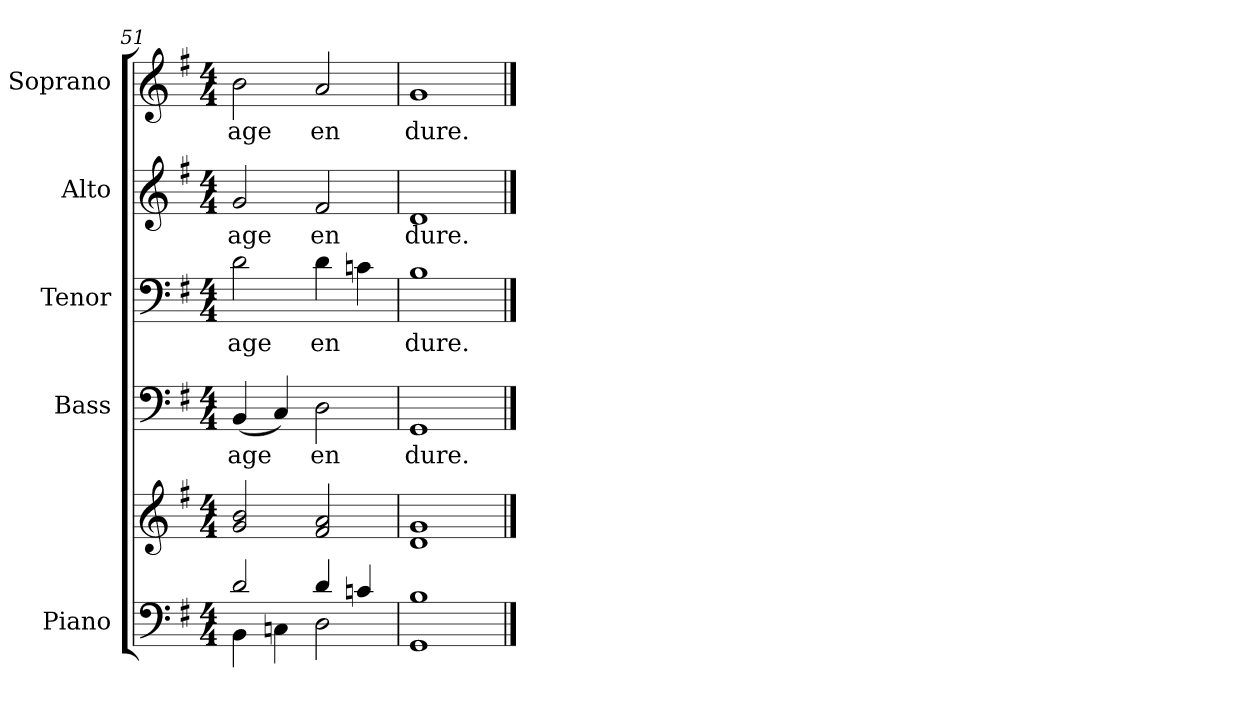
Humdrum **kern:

**kern	**kern	**kern	**text	**kern	**text	**kern	**text	**kern	**text
*part5	*part5	*part4	*part4	*part3	*part3	*part2	*part2	*part1	*part1
*staff6	*staff5	*staff4	*staff4	*staff3	*staff3	*staff2	*staff2	*staff1	*staff1
*I"Piano	*	*I"Bass	*	*I"Tenor	*	*I"Alto	*	*I"Soprano	*
*I'Pno.	*	*I'B.	*	*I'T.	*	*I'A.	*	*I'S.	*
*clefF4	*clefG2	*clefF4	*	*clefF4	*	*clefG2	*	*clefG2	*
*k[f#]	*k[f#]	*k[f#]	*	*k[f#]	*	*k[f#]	*	*k[f#]	*
*G:	*G:	*G:	*	*G:	*	*G:	*	*G:	*
*M4/4	*M4/4	*M4/4	*	*M4/4	*	*M4/4	*	*M4/4	*
=51	=51	=51	=51	=51	=51	=51	=51	=51	=51
*^	*	*	*	*	*	*	*	*	*
!	!	!	!	!LO:LY:b:color=#000000	!	!	!	!	!	!
!	!	!	!	!	!	!LO:LY:b:color=#000000	!	!	!	!
!	!	!	!	!	!	!	!	!LO:LY:b:color=#000000	!	!
!	!	!	!	!	!	!	!	!	!	!LO:LY:b:color=#000000
2di/	4BBi\	2gi/ 2bi	(4BBi/	age	2di\	age	2gi/	age	2bi\	age
.	4Cni\	.	4Ci/)	.	.	.	.	.	.	.
!	!	!	!	!LO:LY:b:color=#000000	!	!	!	!	!	!
!	!	!	!	!	!	!LO:LY:b:color=#000000	!	!	!	!
!	!	!	!	!	!	!	!	!LO:LY:b:color=#000000	!	!
!	!	!	!	!	!	!	!	!	!	!LO:LY:b:color=#000000
4di/	2Di\	2f#i/ 2ai	2Di\	en	4di\	en	2f#i/	en	2ai/	en
4cni/	.	.	.	.	4cni\	.	.	.	.	.
*v	*v	*	*	*	*	*	*	*	*	*
!!LO:PB:g=z
=52	=52	=52	=52	=52	=52	=52	=52	=52	=52
!	!	!	!LO:LY:b:color=#000000	!	!	!	!	!	!
!	!	!	!	!	!LO:LY:b:color=#000000	!	!	!	!
!	!	!	!	!	!	!	!LO:LY:b:color=#000000	!	!
!	!	!	!	!	!	!	!	!	!LO:LY:b:color=#000000
1GGi 1Bi	1di 1gi	1GGi	dure.	1Bi	dure.	1di	dure.	1gi	dure.
==	==	==	==	==	==	==	==	==	==
*-	*-	*-	*-	*-	*-	*-	*-	*-	*-
